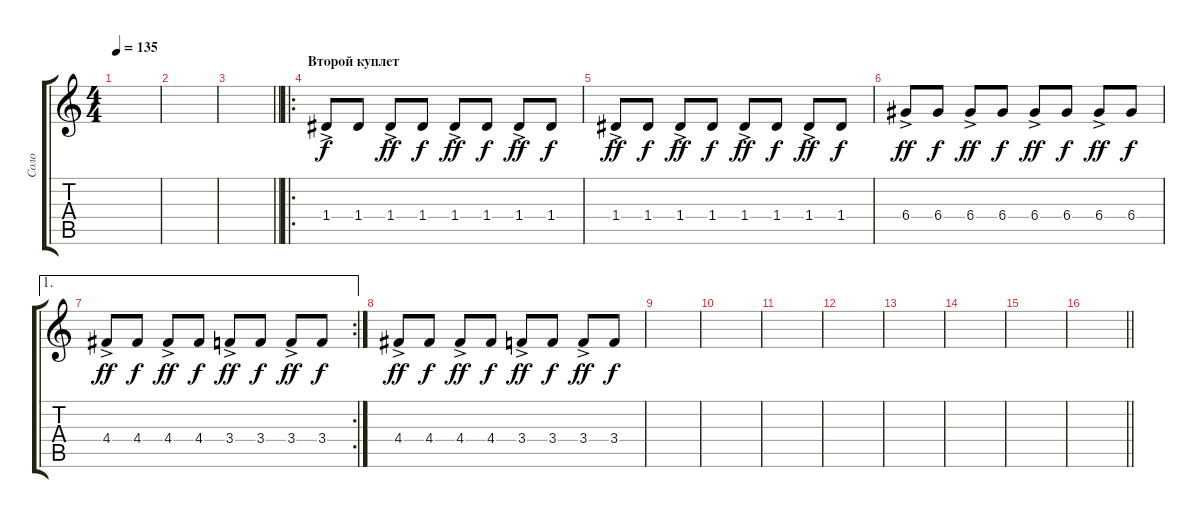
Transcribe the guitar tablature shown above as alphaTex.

\track ("Соло" "Соло") {instrument distortionguitar}
\staff {score tabs}
\tuning (E4 B3 G3 D3 A2 E2) {hide}
\ts (4 4)
\tempo 135
\clef g2
\ks c
|
|
\barLineRight lightlight
|
\ro
\section ("" "Второй куплет")
1.4{ac}.8{instrument electricguitarclean} 1.4.8{dy f} 1.4{ac}.8{dy ff} 1.4.8{dy f} 1.4{ac}.8{dy ff} 1.4.8{dy f} 1.4{ac}.8{dy ff} 1.4.8{dy f} |
1.4{ac}.8{dy ff} 1.4.8{dy f} 1.4{ac}.8{dy ff} 1.4.8{dy f} 1.4{ac}.8{dy ff} 1.4.8{dy f} 1.4{ac}.8{dy ff} 1.4.8{dy f} |
6.4{ac}.8{dy ff} 6.4.8{dy f} 6.4{ac}.8{dy ff} 6.4.8{dy f} 6.4{ac}.8{dy ff} 6.4.8{dy f} 6.4{ac}.8{dy ff} 6.4.8{dy f} |
\ae 1
\rc 2
4.4{ac}.8{dy ff} 4.4.8{dy f} 4.4{ac}.8{dy ff} 4.4.8{dy f} 3.4{ac}.8{dy ff} 3.4.8{dy f} 3.4{ac}.8{dy ff} 3.4.8{dy f} |
4.4{ac}.8{dy ff} 4.4.8{dy f} 4.4{ac}.8{dy ff} 4.4.8{dy f} 3.4{ac}.8{dy ff} 3.4.8{dy f} 3.4{ac}.8{dy ff} 3.4.8{dy f} |
|
|
|
|
|
|
|
\barLineRight lightlight
